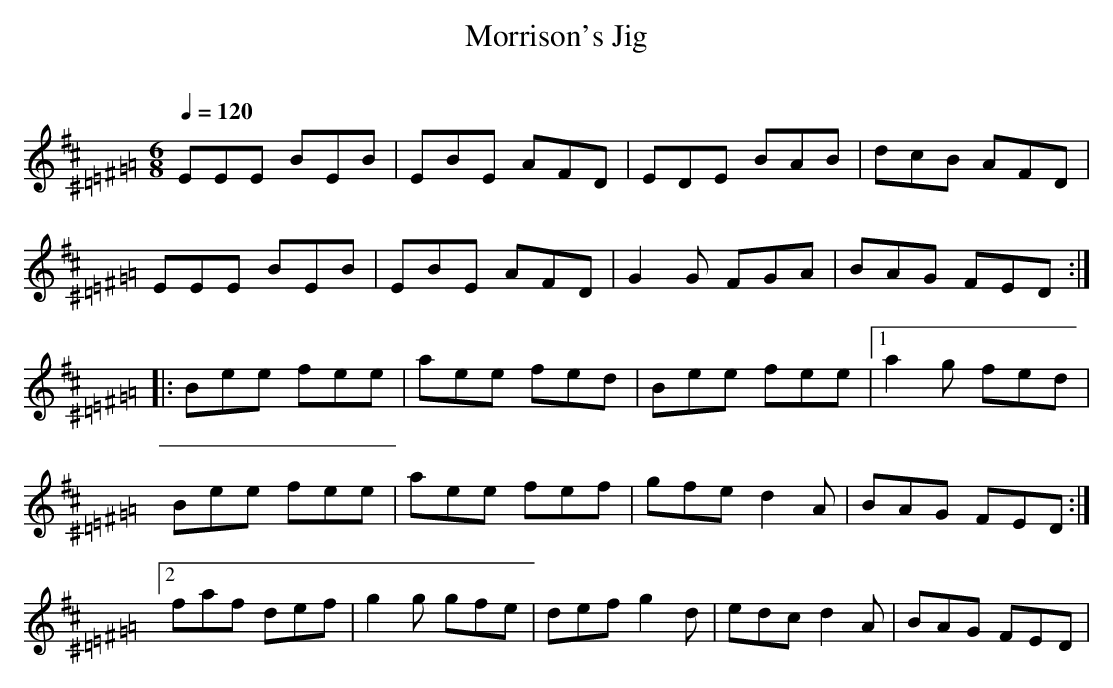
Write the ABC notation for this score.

X:1     %Music
T:Morrison's Jig     %Tune name
C:     %Tune composer
Q:1/4=120     %Tempo
V:1     %
     %!STAVE 0 '' @
     %!INSTR '...' 0 0 @
|:
M:6/8     %Meter
L:1/8     %
K:D ^C =D =E ^F =G =A =B
E{}EE BEB |EBE AFD |EDE BAB |dcB AFD |
E{}EE BEB |EBE AFD |G2 G FGA |BAG FED ::
Bee fee |aee fed |Bee fee |[1a2 g fed |
Bee fee |aee fef |gfe d2 A |BAG FED :|[2
faf def |g2 g gfe |def g2 d |edc d2 A |BAG FED |
     %End of file
